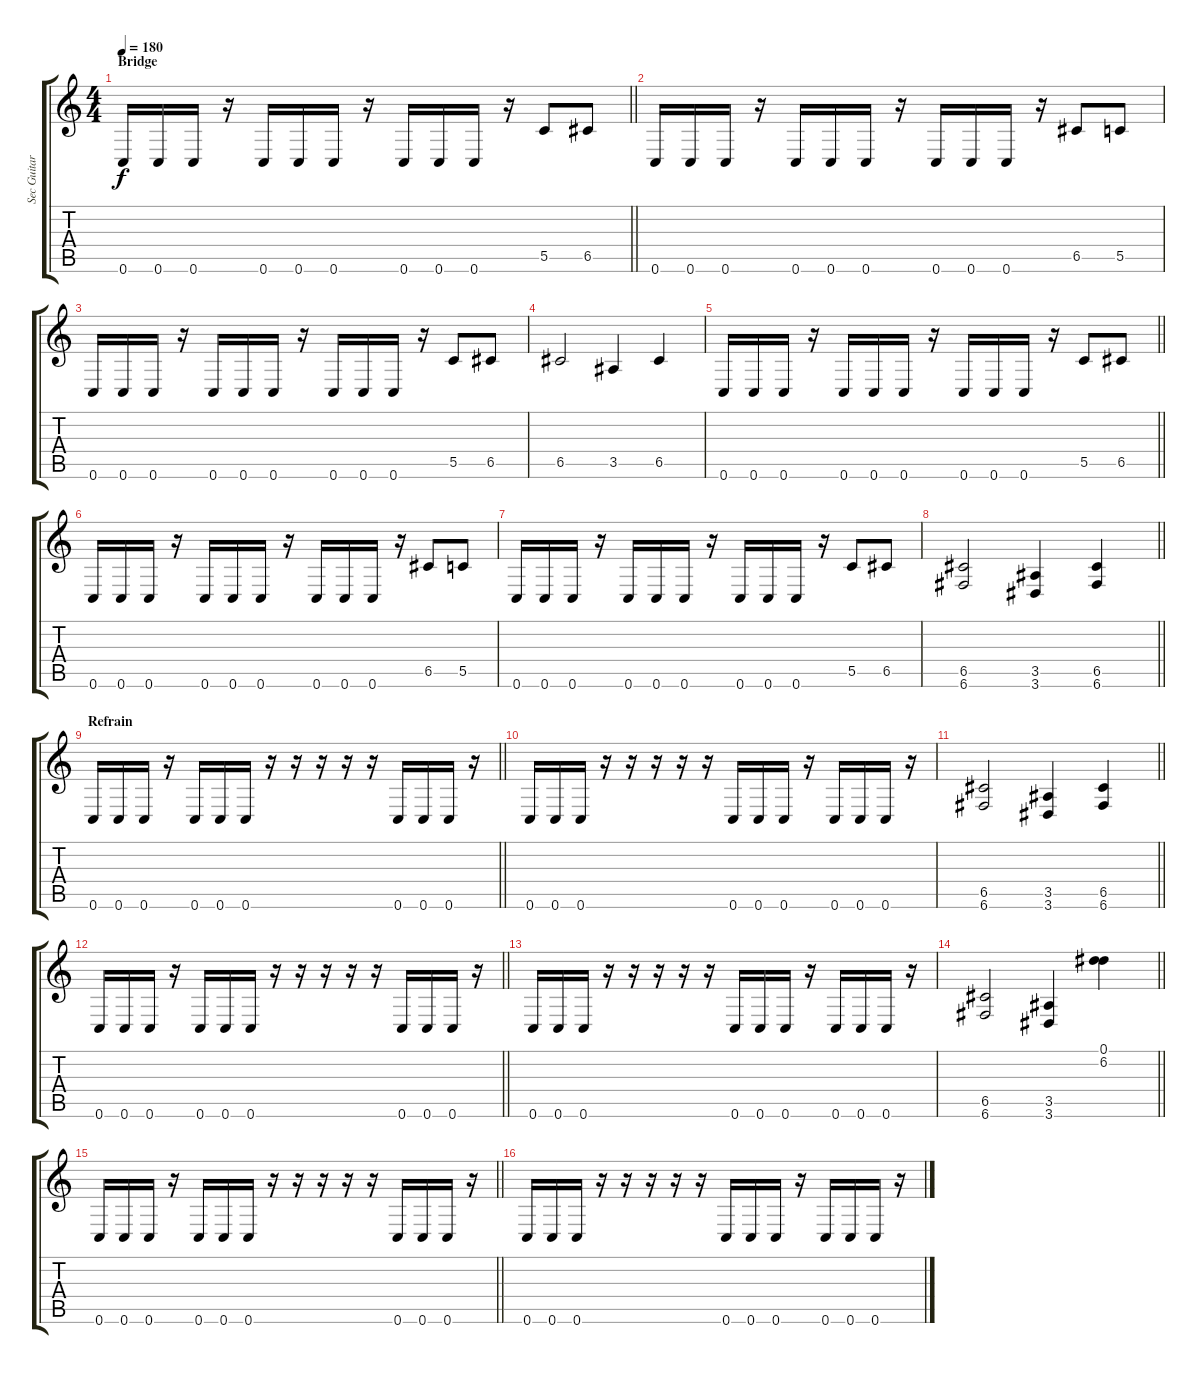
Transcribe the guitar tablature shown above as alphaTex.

\track ("Sec Guitar" "Sec Guitar") {instrument distortionguitar}
\staff {score tabs}
\tuning (D4 A3 F3 C3 G2 C2) {hide}
\ts (4 4)
\section ("" "Bridge")
\tempo 180
\clef g2
\barLineRight lightlight
\ks c
0.6.16{dy f} 0.6.16 0.6.16 r.16 0.6.16 0.6.16 0.6.16 r.16 0.6.16 0.6.16 0.6.16 r.16 5.5.8 6.5.8 |
0.6.16 0.6.16 0.6.16 r.16 0.6.16 0.6.16 0.6.16 r.16 0.6.16 0.6.16 0.6.16 r.16 6.5.8 5.5.8 |
0.6.16 0.6.16 0.6.16 r.16 0.6.16 0.6.16 0.6.16 r.16 0.6.16 0.6.16 0.6.16 r.16 5.5.8 6.5.8 |
6.5.2 3.5.4 6.5.4 |
\barLineRight lightlight
0.6.16 0.6.16 0.6.16 r.16 0.6.16 0.6.16 0.6.16 r.16 0.6.16 0.6.16 0.6.16 r.16 5.5.8 6.5.8 |
0.6.16 0.6.16 0.6.16 r.16 0.6.16 0.6.16 0.6.16 r.16 0.6.16 0.6.16 0.6.16 r.16 6.5.8 5.5.8 |
0.6.16 0.6.16 0.6.16 r.16 0.6.16 0.6.16 0.6.16 r.16 0.6.16 0.6.16 0.6.16 r.16 5.5.8 6.5.8 |
\barLineRight lightlight
(6.5 6.6).2 (3.5 3.6).4 (6.5 6.6).4 |
\section ("" "Refrain")
\barLineRight lightlight
0.6.16 0.6.16 0.6.16 r.16 0.6.16 0.6.16 0.6.16 r.16 r.16 r.16 r.16 r.16 0.6.16 0.6.16 0.6.16 r.16 |
0.6.16 0.6.16 0.6.16 r.16 r.16 r.16 r.16 r.16 0.6.16 0.6.16 0.6.16 r.16 0.6.16 0.6.16 0.6.16 r.16 |
\barLineRight lightlight
(6.5 6.6).2 (3.5 3.6).4 (6.5 6.6).4 |
\barLineRight lightlight
0.6.16 0.6.16 0.6.16 r.16 0.6.16 0.6.16 0.6.16 r.16 r.16 r.16 r.16 r.16 0.6.16 0.6.16 0.6.16 r.16 |
0.6.16 0.6.16 0.6.16 r.16 r.16 r.16 r.16 r.16 0.6.16 0.6.16 0.6.16 r.16 0.6.16 0.6.16 0.6.16 r.16 |
\barLineRight lightlight
(6.5 6.6).2 (3.5 3.6).4 (0.1 6.2).4 |
\barLineRight lightlight
0.6.16 0.6.16 0.6.16 r.16 0.6.16 0.6.16 0.6.16 r.16 r.16 r.16 r.16 r.16 0.6.16 0.6.16 0.6.16 r.16 |
0.6.16 0.6.16 0.6.16 r.16 r.16 r.16 r.16 r.16 0.6.16 0.6.16 0.6.16 r.16 0.6.16 0.6.16 0.6.16 r.16
